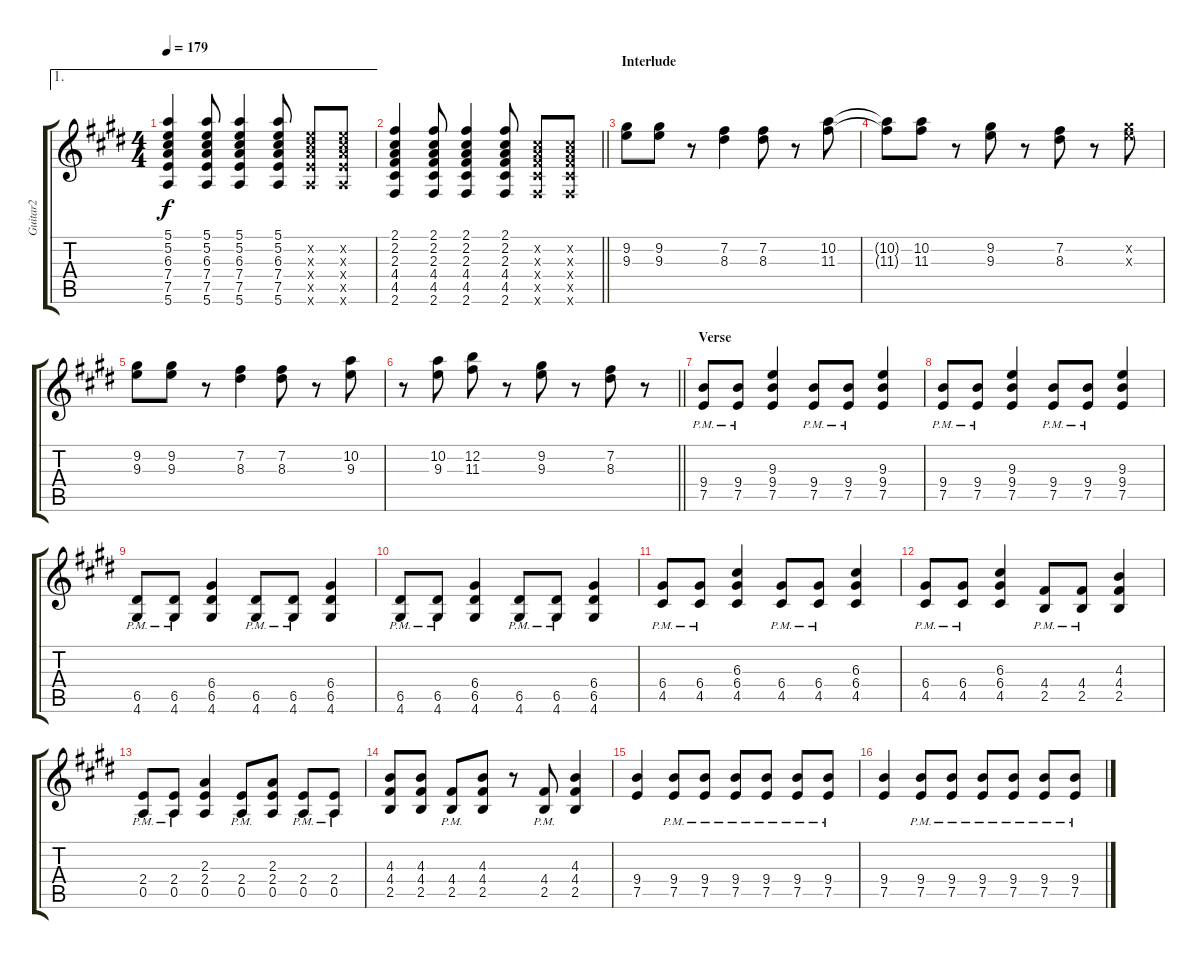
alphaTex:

\track ("Guitar2" "Guitar2") {instrument overdrivenguitar}
\staff {score tabs}
\tuning (E4 B3 G3 D3 A2 E2) {hide}
\ae 1
\ts (4 4)
\tempo 179
\clef g2
\ks e
(5.1 5.2 6.3 7.4 7.5 5.6).4{dy f} (5.1 5.2 6.3 7.4 7.5 5.6).8 (5.1 5.2 6.3 7.4 7.5 5.6).4 (5.1 5.2 6.3 7.4 7.5 5.6).8 (5.2{x} 6.3{x} 7.4{x} 7.5{x} 5.6{x}).8 (5.2{x} 6.3{x} 7.4{x} 7.5{x} 5.6{x}).8 |
\barLineRight lightlight
(2.1 2.2 2.3 4.4 4.5 2.6).4 (2.1 2.2 2.3 4.4 4.5 2.6).8 (2.1 2.2 2.3 4.4 4.5 2.6).4 (2.1 2.2 2.3 4.4 4.5 2.6).8 (2.2{x} 2.3{x} 4.4{x} 4.5{x} 2.6{x}).8 (2.2{x} 2.3{x} 4.4{x} 4.5{x} 2.6{x}).8 |
\section ("" "Interlude")
(9.2 9.3).8 (9.2 9.3).8 r.8 (7.2 8.3).4 (7.2 8.3).8 r.8 (10.2 11.3).8 |
(10.2{t} 11.3{t}).8 (10.2 11.3).8 r.8 (9.2 9.3).8 r.8 (7.2 8.3).8 r.8 (9.2{x} 9.3{x}).8 |
(9.2 9.3).8 (9.2 9.3).8 r.8 (7.2 8.3).4 (7.2 8.3).8 r.8 (10.2 9.3).8 |
\barLineRight lightlight
r.8 (10.2 9.3).8 (12.2 11.3).8 r.8 (9.2 9.3).8 r.8 (7.2 8.3).8 r.8 |
\section ("" "Verse")
(9.4{pm} 7.5{pm}).8 (9.4{pm} 7.5{pm}).8 (9.3 9.4 7.5).4 (9.4{pm} 7.5{pm}).8 (9.4{pm} 7.5{pm}).8 (9.3 9.4 7.5).4 |
(9.4{pm} 7.5{pm}).8 (9.4{pm} 7.5{pm}).8 (9.3 9.4 7.5).4 (9.4{pm} 7.5{pm}).8 (9.4{pm} 7.5{pm}).8 (9.3 9.4 7.5).4 |
(6.5{pm} 4.6{pm}).8 (6.5{pm} 4.6{pm}).8 (6.4 6.5 4.6).4 (6.5{pm} 4.6{pm}).8 (6.5{pm} 4.6{pm}).8 (6.4 6.5 4.6).4 |
(6.5{pm} 4.6{pm}).8 (6.5{pm} 4.6{pm}).8 (6.4 6.5 4.6).4 (6.5{pm} 4.6{pm}).8 (6.5{pm} 4.6{pm}).8 (6.4 6.5 4.6).4 |
(6.4{pm} 4.5{pm}).8 (6.4{pm} 4.5{pm}).8 (6.3 6.4 4.5).4 (6.4{pm} 4.5{pm}).8 (6.4{pm} 4.5{pm}).8 (6.3 6.4 4.5).4 |
(6.4{pm} 4.5{pm}).8 (6.4{pm} 4.5{pm}).8 (6.3 6.4 4.5).4 (4.4{pm} 2.5{pm}).8 (4.4{pm} 2.5{pm}).8 (4.3 4.4 2.5).4 |
(2.4{pm} 0.5{pm}).8 (2.4{pm} 0.5{pm}).8 (2.3 2.4 0.5).4 (2.4{pm} 0.5{pm}).8 (2.3 2.4 0.5).8 (2.4{pm} 0.5{pm}).8 (2.4{pm} 0.5{pm}).8 |
(4.3 4.4 2.5).8 (4.3 4.4 2.5).8 (4.4{pm} 2.5{pm}).8 (4.3 4.4 2.5).8 r.8 (4.4{pm} 2.5{pm}).8 (4.3 4.4 2.5).4 |
(9.4 7.5).4 (9.4{pm} 7.5{pm}).8 (9.4{pm} 7.5{pm}).8 (9.4{pm} 7.5{pm}).8 (9.4{pm} 7.5{pm}).8 (9.4{pm} 7.5{pm}).8 (9.4{pm} 7.5{pm}).8 |
(9.4 7.5).4 (9.4{pm} 7.5{pm}).8 (9.4{pm} 7.5{pm}).8 (9.4{pm} 7.5{pm}).8 (9.4{pm} 7.5{pm}).8 (9.4{pm} 7.5{pm}).8 (9.4{pm} 7.5{pm}).8
